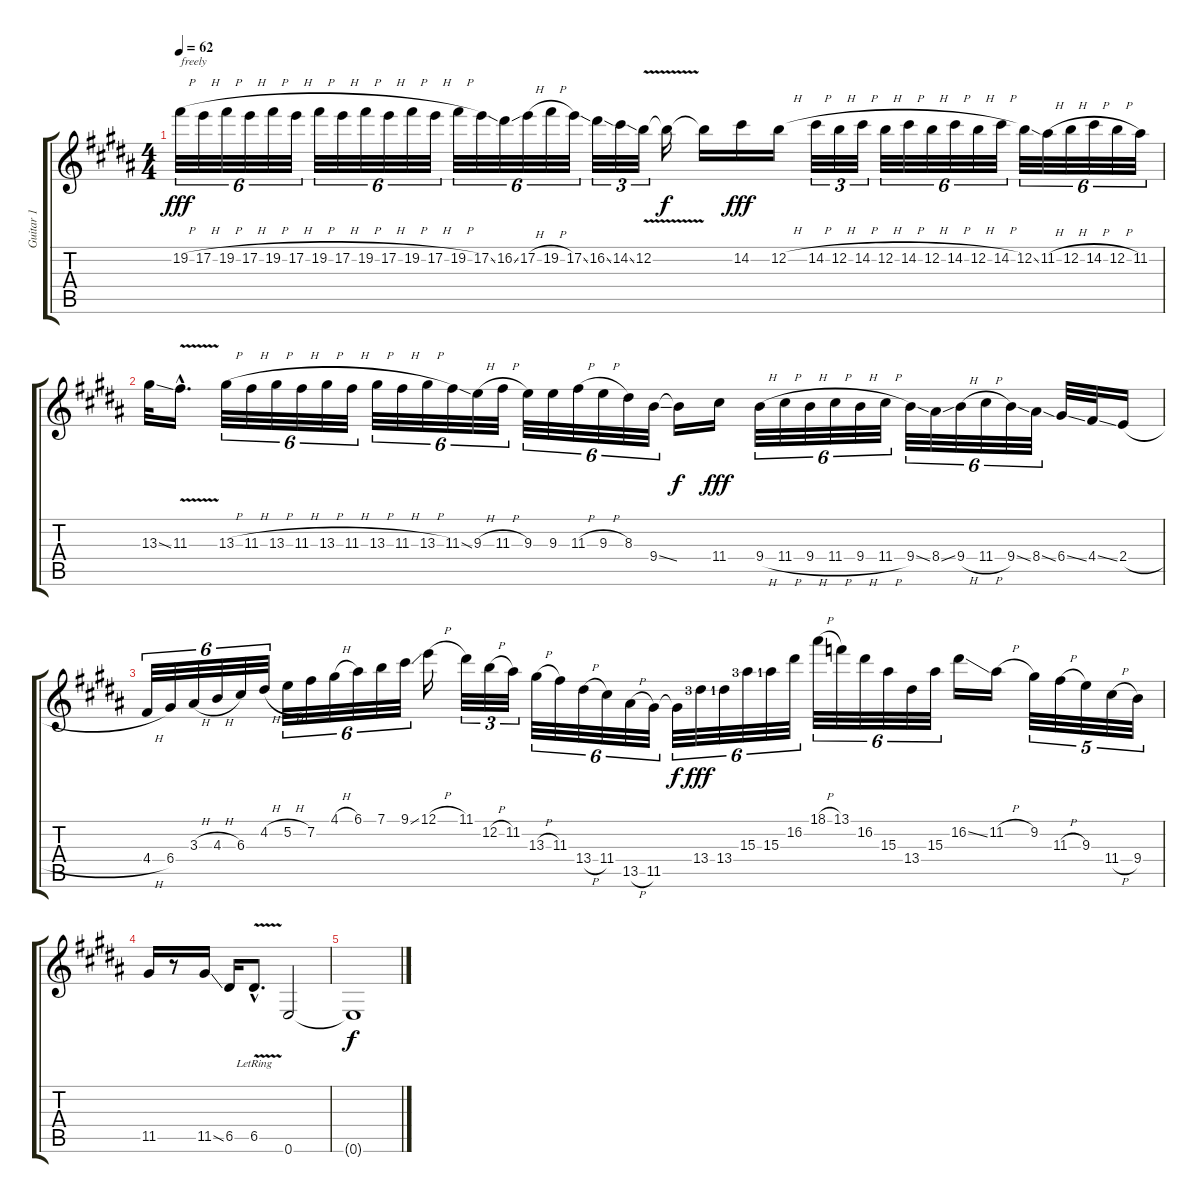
\track ("Guitar 1" "Guitar 1") {instrument overdrivenguitar}
\staff {score tabs}
\tuning (E4 B3 G3 D3 A2 E2) {hide}
\ts (4 4)
\tempo 62
\clef g2
\ks b
19.2{h}.32{tu (6 4) txt "freely" dy fff} 17.2{h}.32{tu (6 4)} 19.2{h}.32{tu (6 4)} 17.2{h}.32{tu (6 4)} 19.2{h}.32{tu (6 4)} 17.2{h}.32{tu (6 4)} 19.2{h}.32{tu (6 4)} 17.2{h}.32{tu (6 4)} 19.2{h}.32{tu (6 4)} 17.2{h}.32{tu (6 4)} 19.2{h}.32{tu (6 4)} 17.2{h}.32{tu (6 4)} 19.2{h}.32{tu (6 4)} 17.2{ss}.32{tu (6 4)} 16.2{ss}.32{tu (6 4)} 17.2{h}.32{tu (6 4)} 19.2{h}.32{tu (6 4)} 17.2{ss}.32{tu (6 4)} 16.2{ss}.32{tu (3 2)} 14.2{ss}.32{tu (3 2)} 12.2{v}.32{tu (3 2)} 12.2{t}.16{dy f} 12.2{t}.16 14.2.16{dy fff} 12.2{h}.16 14.2{h}.32{tu (3 2)} 12.2{h}.32{tu (3 2)} 14.2{h}.32{tu (3 2)} 12.2{h}.32{tu (6 4)} 14.2{h}.32{tu (6 4)} 12.2{h}.32{tu (6 4)} 14.2{h}.32{tu (6 4)} 12.2{h}.32{tu (6 4)} 14.2{h}.32{tu (6 4)} 12.2{ss}.32{tu (6 4)} 11.2{h}.32{tu (6 4)} 12.2{h}.32{tu (6 4)} 14.2{h}.32{tu (6 4)} 12.2{h}.32{tu (6 4)} 11.2.32{tu (6 4)} |
13.3{ss}.32 11.3{v hac}.16{d} 13.3{h}.32{tu (6 4)} 11.3{h}.32{tu (6 4)} 13.3{h}.32{tu (6 4)} 11.3{h}.32{tu (6 4)} 13.3{h}.32{tu (6 4)} 11.3{h}.32{tu (6 4)} 13.3{h}.32{tu (6 4)} 11.3{h}.32{tu (6 4)} 13.3{h}.32{tu (6 4)} 11.3{ss}.32{tu (6 4)} 9.3{h}.32{tu (6 4)} 11.3{h}.32{tu (6 4)} 9.3.32{tu (6 4)} 9.3.32{tu (6 4)} 11.3{h}.32{tu (6 4)} 9.3{h}.32{tu (6 4)} 8.3.32{tu (6 4)} 9.4{ss}.32{tu (6 4)} 9.4{t}.16{dy f} 11.4.16{dy fff} 9.4{h}.32{tu (6 4)} 11.4{h}.32{tu (6 4)} 9.4{h}.32{tu (6 4)} 11.4{h}.32{tu (6 4)} 9.4{h}.32{tu (6 4)} 11.4{h}.32{tu (6 4)} 9.4{ss}.32{tu (6 4)} 8.4{ss}.32{tu (6 4)} 9.4{h}.32{tu (6 4)} 11.4{h}.32{tu (6 4)} 9.4{ss}.32{tu (6 4)} 8.4{ss}.32{tu (6 4)} 6.4{ss}.32 4.4{ss}.32 2.4{h}.16 |
4.4{h}.32{tu (6 4)} 6.4.32{tu (6 4)} 3.3{h}.32{tu (6 4)} 4.3{h}.32{tu (6 4)} 6.3.32{tu (6 4)} 4.2{h}.32{tu (6 4)} 5.2{h}.32{tu (6 4)} 7.2.32{tu (6 4)} 4.1{h}.32{tu (6 4)} 6.1.32{tu (6 4)} 7.1.32{tu (6 4)} 9.1{ss}.32{tu (6 4)} 12.1{h}.16 11.1.32{tu (3 2)} 12.2{h}.32{tu (3 2)} 11.2.32{tu (3 2)} 13.3{h}.32{tu (6 4)} 11.3.32{tu (6 4)} 13.4{h}.32{tu (6 4)} 11.4.32{tu (6 4)} 13.5{h}.32{tu (6 4)} 11.5.32{tu (6 4)} 11.5{t}.32{tu (6 4) dy f} 13.4{lf 4}.32{tu (6 4) dy fff} 13.4{lf 2}.32{tu (6 4)} 15.3{lf 4}.32{tu (6 4)} 15.3{lf 2}.32{tu (6 4)} 16.2.32{tu (6 4)} 18.1{h}.32{tu (6 4)} 13.1.32{tu (6 4)} 16.2.32{tu (6 4)} 15.3.32{tu (6 4)} 13.4.32{tu (6 4)} 15.3.32{tu (6 4)} 16.2{ss}.16 11.2{h}.16 9.2.32{tu (5 4)} 11.3{h}.32{tu (5 4)} 9.3.32{tu (5 4)} 11.4{h}.32{tu (5 4)} 9.4.32{tu (5 4)} |
11.5.16 r.8 11.5{ss}.16 6.5.16 6.5{v hac lr}.8{d} 0.6.2 |
0.6{t}.1{dy f}
